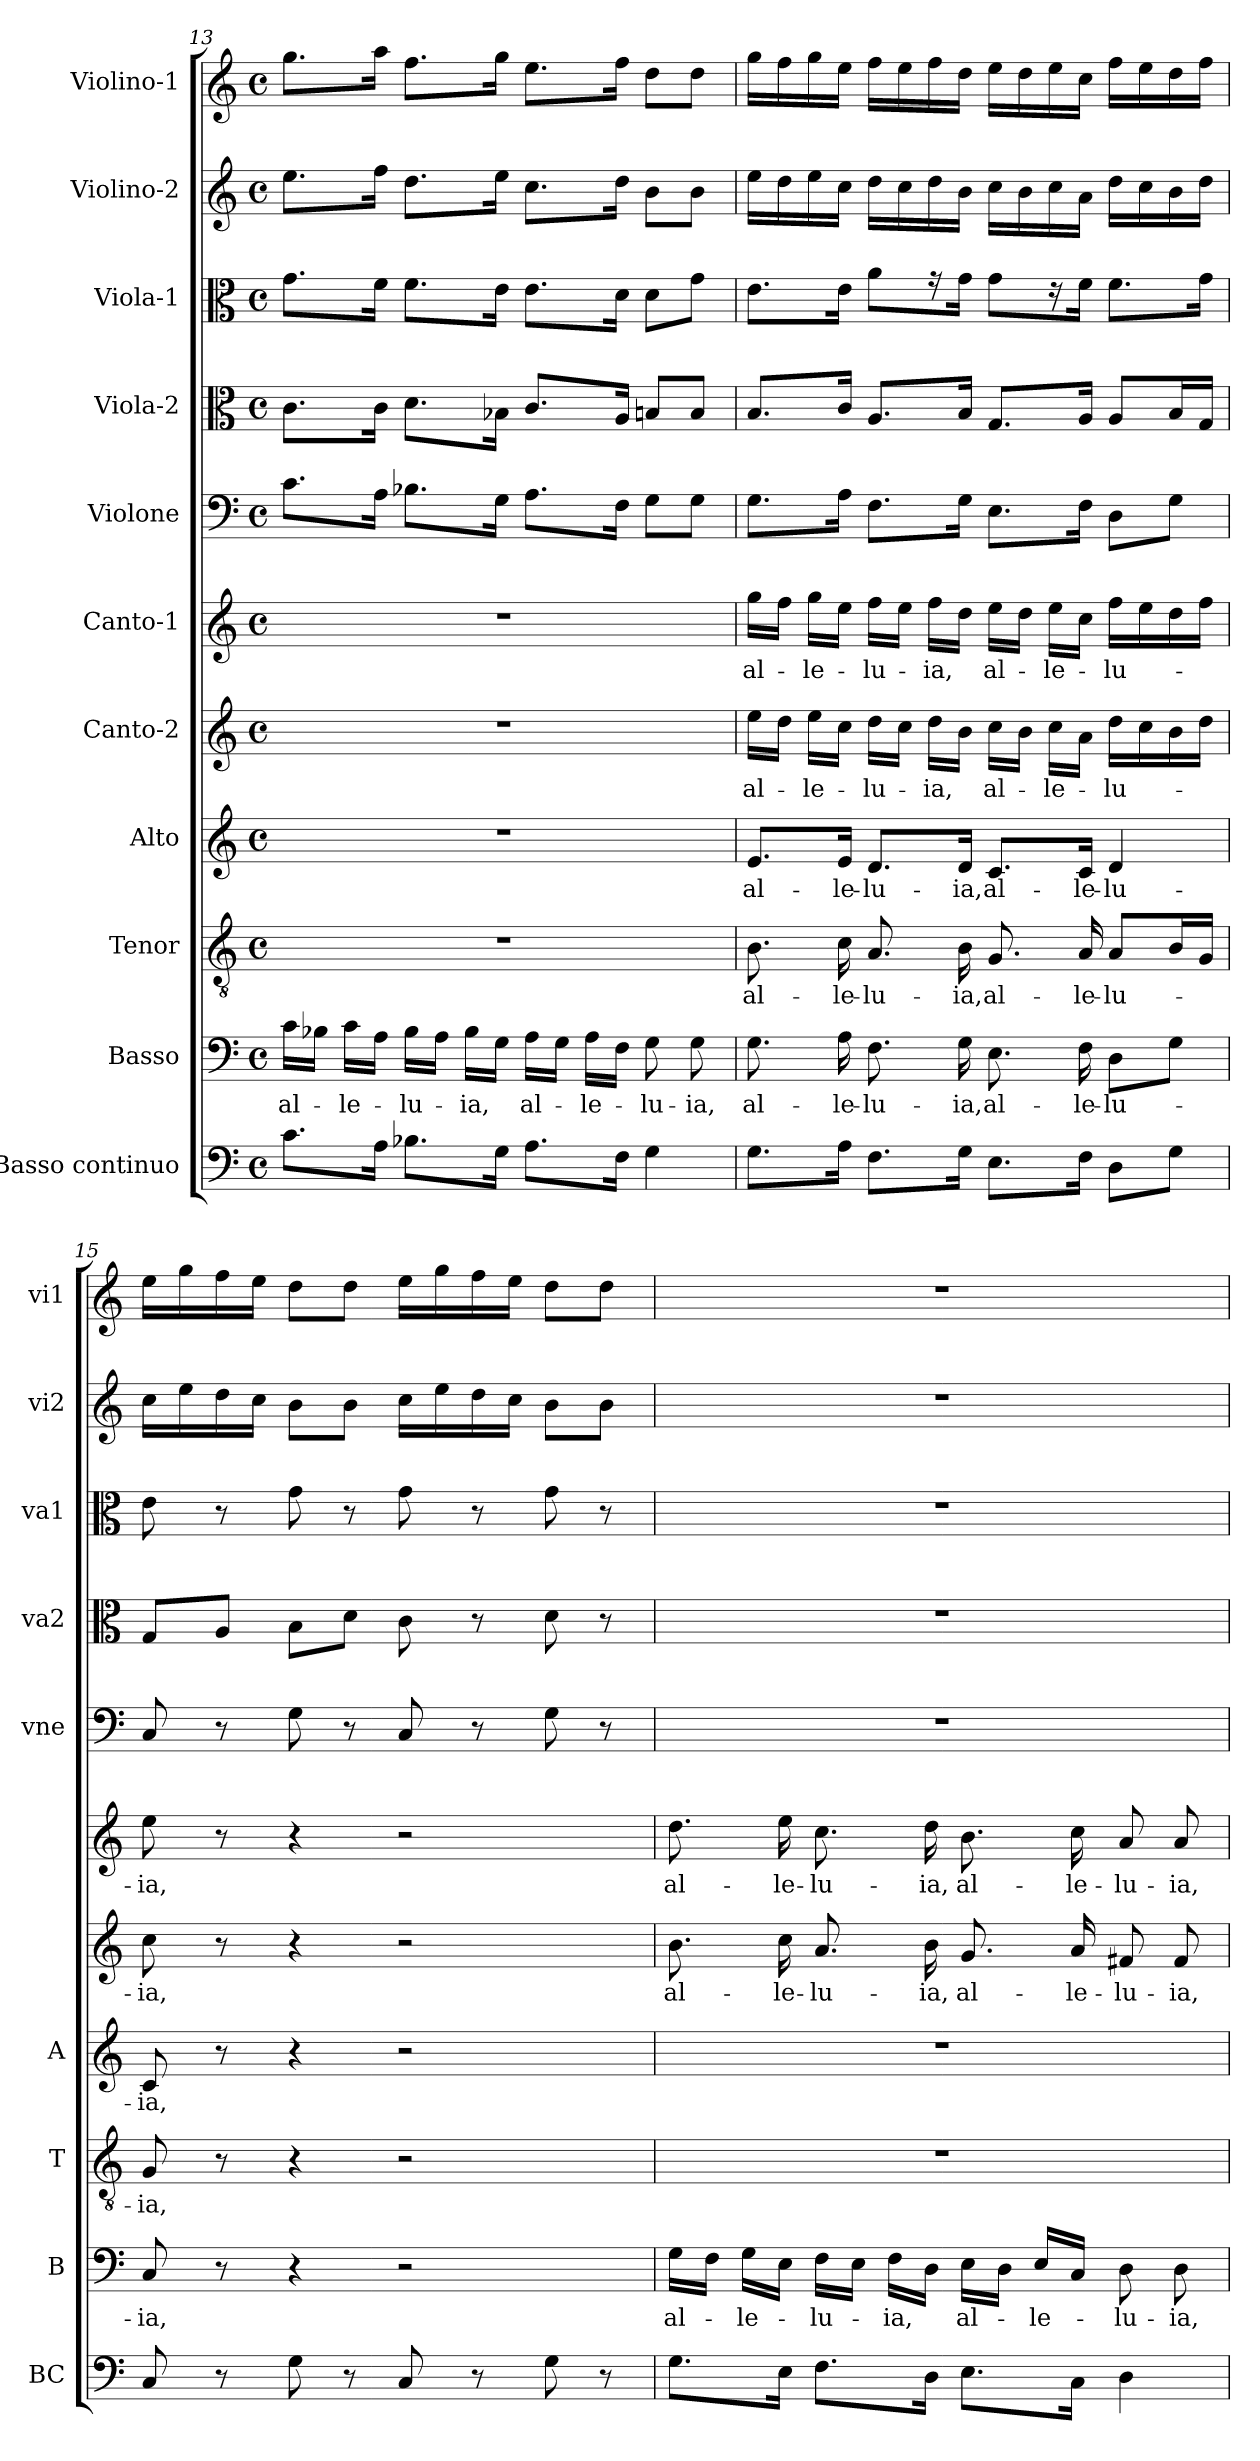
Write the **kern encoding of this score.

**kern	**kern	**text	**kern	**text	**kern	**text	**kern	**text	**kern	**text	**kern	**kern	**kern	**kern	**kern
*part11	*part10	*part10	*part9	*part9	*part8	*part8	*part7	*part7	*part6	*part6	*part5	*part4	*part3	*part2	*part1
*staff11	*staff10	*staff10	*staff9	*staff9	*staff8	*staff8	*staff7	*staff7	*staff6	*staff6	*staff5	*staff4	*staff3	*staff2	*staff1
*I"Basso continuo	*I"Basso	*	*I"Tenor	*	*I"Alto	*	*I"Canto-2	*	*I"Canto-1	*	*I"Violone	*I"Viola-2	*I"Viola-1	*I"Violino-2	*I"Violino-1
*I'BC	*I'B	*	*I'T	*	*I'A	*	*	*	*	*	*I'vne	*I'va2	*I'va1	*I'vi2	*I'vi1
*clefF4	*clefF4	*	*clefGv2	*	*clefG2	*	*clefG2	*	*clefG2	*	*clefF4	*clefC3	*clefC3	*clefG2	*clefG2
*k[]	*k[]	*	*k[]	*	*k[]	*	*k[]	*	*k[]	*	*k[]	*k[]	*k[]	*k[]	*k[]
*C:	*C:	*	*C:	*	*C:	*	*C:	*	*C:	*	*C:	*C:	*C:	*C:	*C:
*M4/4	*M4/4	*	*M4/4	*	*M4/4	*	*M4/4	*	*M4/4	*	*M4/4	*M4/4	*M4/4	*M4/4	*M4/4
*met(c)	*met(c)	*	*met(c)	*	*met(c)	*	*met(c)	*	*met(c)	*	*met(c)	*met(c)	*met(c)	*met(c)	*met(c)
=13	=13	=13	=13	=13	=13	=13	=13	=13	=13	=13	=13	=13	=13	=13	=13
!	!	!LO:LY:b	!	!	!	!	!	!	!	!	!	!	!	!	!
8.c\L	16c\LL	al-	1r	.	1r	.	1r	.	1r	.	8.c\L	8.c\L	8.g\L	8.ee\L	8.gg\L
.	16B-X\JJ	.	.	.	.	.	.	.	.	.	.	.	.	.	.
!	!	!LO:LY:b	!	!	!	!	!	!	!	!	!	!	!	!	!
.	16c\LL	-le-	.	.	.	.	.	.	.	.	.	.	.	.	.
16A\Jk	16A\JJ	.	.	.	.	.	.	.	.	.	16A\Jk	16c\Jk	16f\Jk	16ff\Jk	16aa\Jk
!	!	!LO:LY:b	!	!	!	!	!	!	!	!	!	!	!	!	!
8.B-X\L	16B-\LL	-lu-	.	.	.	.	.	.	.	.	8.B-X\L	8.d\L	8.f\L	8.dd\L	8.ff\L
.	16A\JJ	.	.	.	.	.	.	.	.	.	.	.	.	.	.
!	!	!LO:LY:b	!	!	!	!	!	!	!	!	!	!	!	!	!
.	16B-\LL	-ia,	.	.	.	.	.	.	.	.	.	.	.	.	.
16G\Jk	16G\JJ	.	.	.	.	.	.	.	.	.	16G\Jk	16B-X\Jk	16e\Jk	16ee\Jk	16gg\Jk
!	!	!LO:LY:b	!	!	!	!	!	!	!	!	!	!	!	!	!
8.A\L	16A\LL	al-	.	.	.	.	.	.	.	.	8.A\L	8.c/L	8.e\L	8.cc\L	8.ee\L
.	16G\JJ	.	.	.	.	.	.	.	.	.	.	.	.	.	.
!	!	!LO:LY:b	!	!	!	!	!	!	!	!	!	!	!	!	!
.	16A\LL	-le-	.	.	.	.	.	.	.	.	.	.	.	.	.
16F\Jk	16F\JJ	.	.	.	.	.	.	.	.	.	16F\Jk	16A/Jk	16d\Jk	16dd\Jk	16ff\Jk
!	!	!LO:LY:b	!	!	!	!	!	!	!	!	!	!	!	!	!
4G\	8G\	-lu-	.	.	.	.	.	.	.	.	8G\L	8Bn/L	8d\L	8b\L	8dd\L
!	!	!LO:LY:b	!	!	!	!	!	!	!	!	!	!	!	!	!
.	8G\	-ia,	.	.	.	.	.	.	.	.	8G\J	8B/J	8g\J	8b\J	8dd\J
=14	=14	=14	=14	=14	=14	=14	=14	=14	=14	=14	=14	=14	=14	=14	=14
!	!	!LO:LY:b	!	!LO:LY:b	!	!LO:LY:b	!	!LO:LY:b	!	!LO:LY:b	!	!	!	!	!
8.G\L	8.G\	al-	8.B\	al-	8.e/L	al-	16ee\LL	al-	16gg\LL	al-	8.G\L	8.B/L	8.e\L	16ee\LL	16gg\LL
.	.	.	.	.	.	.	16dd\JJ	.	16ff\JJ	.	.	.	.	16dd\	16ff\
!	!	!	!	!	!	!	!	!LO:LY:b	!	!LO:LY:b	!	!	!	!	!
.	.	.	.	.	.	.	16ee\LL	-le-	16gg\LL	-le-	.	.	.	16ee\	16gg\
!	!	!LO:LY:b	!	!LO:LY:b	!	!LO:LY:b	!	!	!	!	!	!	!	!	!
16A\Jk	16A\	-le-	16c\	-le-	16e/Jk	-le-	16cc\JJ	.	16ee\JJ	.	16A\Jk	16c/Jk	16e\Jk	16cc\JJ	16ee\JJ
!	!	!LO:LY:b	!	!LO:LY:b	!	!LO:LY:b	!	!LO:LY:b	!	!LO:LY:b	!	!	!	!	!
8.F\L	8.F\	-lu-	8.A/	-lu-	8.d/L	-lu-	16dd\LL	-lu-	16ff\LL	-lu-	8.F\L	8.A/L	8a\L	16dd\LL	16ff\LL
.	.	.	.	.	.	.	16cc\JJ	.	16ee\JJ	.	.	.	.	16cc\	16ee\
!	!	!	!	!	!	!	!	!LO:LY:b	!	!LO:LY:b	!	!	!	!	!
.	.	.	.	.	.	.	16dd\LL	-ia,	16ff\LL	-ia,	.	.	16r	16dd\	16ff\
!	!	!LO:LY:b	!	!LO:LY:b	!	!LO:LY:b	!	!	!	!	!	!	!	!	!
16G\Jk	16G\	-ia,	16B\	-ia,	16d/Jk	-ia,	16b\JJ	.	16dd\JJ	.	16G\Jk	16B/Jk	16g\Jk	16b\JJ	16dd\JJ
!	!	!LO:LY:b	!	!LO:LY:b	!	!LO:LY:b	!	!LO:LY:b	!	!LO:LY:b	!	!	!	!	!
8.E\L	8.E\	al-	8.G/	al-	8.c/L	al-	16cc\LL	al-	16ee\LL	al-	8.E\L	8.G/L	8g\L	16cc\LL	16ee\LL
.	.	.	.	.	.	.	16b\JJ	.	16dd\JJ	.	.	.	.	16b\	16dd\
!	!	!	!	!	!	!	!	!LO:LY:b	!	!LO:LY:b	!	!	!	!	!
.	.	.	.	.	.	.	16cc\LL	-le-	16ee\LL	-le-	.	.	16r	16cc\	16ee\
!	!	!LO:LY:b	!	!LO:LY:b	!	!LO:LY:b	!	!	!	!	!	!	!	!	!
16F\Jk	16F\	-le-	16A/	-le-	16c/Jk	-le-	16a\JJ	.	16cc\JJ	.	16F\Jk	16A/Jk	16f\Jk	16a\JJ	16cc\JJ
!	!	!LO:LY:b	!	!LO:LY:b	!	!LO:LY:b	!	!LO:LY:b	!	!LO:LY:b	!	!	!	!	!
8D\L	8D\L	-lu-	8A/L	-lu-	4d/	-lu-	16dd\LL	-lu-	16ff\LL	-lu-	8D\L	8A/L	8.f\L	16dd\LL	16ff\LL
.	.	.	.	.	.	.	16cc\	.	16ee\	.	.	.	.	16cc\	16ee\
8G\J	8G\J	.	16B/L	.	.	.	16b\	.	16dd\	.	8G\J	16B/L	.	16b\	16dd\
.	.	.	16G/JJ	.	.	.	16dd\JJ	.	16ff\JJ	.	.	16G/JJ	16g\Jk	16dd\JJ	16ff\JJ
!!LO:PB:g=z
=15	=15	=15	=15	=15	=15	=15	=15	=15	=15	=15	=15	=15	=15	=15	=15
!	!	!LO:LY:b	!	!LO:LY:b	!	!LO:LY:b	!	!LO:LY:b	!	!LO:LY:b	!	!	!	!	!
8C/	8C/	-ia,	8G/	-ia,	8c/	-ia,	8cc\	-ia,	8ee\	-ia,	8C/	8G/L	8e\	16cc\LL	16ee\LL
.	.	.	.	.	.	.	.	.	.	.	.	.	.	16ee\	16gg\
8r	8r	.	8r	.	8r	.	8r	.	8r	.	8r	8A/J	8r	16dd\	16ff\
.	.	.	.	.	.	.	.	.	.	.	.	.	.	16cc\JJ	16ee\JJ
8G\	4r	.	4r	.	4r	.	4r	.	4r	.	8G\	8B\L	8g\	8b\L	8dd\L
8r	.	.	.	.	.	.	.	.	.	.	8r	8d\J	8r	8b\J	8dd\J
8C/	2r	.	2r	.	2r	.	2r	.	2r	.	8C/	8c\	8g\	16cc\LL	16ee\LL
.	.	.	.	.	.	.	.	.	.	.	.	.	.	16ee\	16gg\
8r	.	.	.	.	.	.	.	.	.	.	8r	8r	8r	16dd\	16ff\
.	.	.	.	.	.	.	.	.	.	.	.	.	.	16cc\JJ	16ee\JJ
8G\	.	.	.	.	.	.	.	.	.	.	8G\	8d\	8g\	8b\L	8dd\L
8r	.	.	.	.	.	.	.	.	.	.	8r	8r	8r	8b\J	8dd\J
=16	=16	=16	=16	=16	=16	=16	=16	=16	=16	=16	=16	=16	=16	=16	=16
!	!	!LO:LY:b	!	!	!	!	!	!LO:LY:b	!	!LO:LY:b	!	!	!	!	!
8.G\L	16G\LL	al-	1r	.	1r	.	8.b\	al-	8.dd\	al-	1r	1r	1r	1r	1r
.	16F\JJ	.	.	.	.	.	.	.	.	.	.	.	.	.	.
!	!	!LO:LY:b	!	!	!	!	!	!	!	!	!	!	!	!	!
.	16G\LL	-le-	.	.	.	.	.	.	.	.	.	.	.	.	.
!	!	!	!	!	!	!	!	!LO:LY:b	!	!LO:LY:b	!	!	!	!	!
16E\Jk	16E\JJ	.	.	.	.	.	16cc\	-le-	16ee\	-le-	.	.	.	.	.
!	!	!LO:LY:b	!	!	!	!	!	!LO:LY:b	!	!LO:LY:b	!	!	!	!	!
8.F\L	16F\LL	-lu-	.	.	.	.	8.a/	-lu-	8.cc\	-lu-	.	.	.	.	.
.	16E\JJ	.	.	.	.	.	.	.	.	.	.	.	.	.	.
!	!	!LO:LY:b	!	!	!	!	!	!	!	!	!	!	!	!	!
.	16F\LL	-ia,	.	.	.	.	.	.	.	.	.	.	.	.	.
!	!	!	!	!	!	!	!	!LO:LY:b	!	!LO:LY:b	!	!	!	!	!
16D\Jk	16D\JJ	.	.	.	.	.	16b\	-ia,	16dd\	-ia,	.	.	.	.	.
!	!	!LO:LY:b	!	!	!	!	!	!LO:LY:b	!	!LO:LY:b	!	!	!	!	!
8.E\L	16E\LL	al-	.	.	.	.	8.g/	al-	8.b\	al-	.	.	.	.	.
.	16D\JJ	.	.	.	.	.	.	.	.	.	.	.	.	.	.
!	!	!LO:LY:b	!	!	!	!	!	!	!	!	!	!	!	!	!
.	16E/LL	-le-	.	.	.	.	.	.	.	.	.	.	.	.	.
!	!	!	!	!	!	!	!	!LO:LY:b	!	!LO:LY:b	!	!	!	!	!
16C\Jk	16C/JJ	.	.	.	.	.	16a/	-le-	16cc\	-le-	.	.	.	.	.
!	!	!LO:LY:b	!	!	!	!	!	!LO:LY:b	!	!LO:LY:b	!	!	!	!	!
4D\	8D\	-lu-	.	.	.	.	8f#X/	-lu-	8a/	-lu-	.	.	.	.	.
!	!	!LO:LY:b	!	!	!	!	!	!LO:LY:b	!	!LO:LY:b	!	!	!	!	!
.	8D\	-ia,	.	.	.	.	8f#/	-ia,	8a/	-ia,	.	.	.	.	.
=	=	=	=	=	=	=	=	=	=	=	=	=	=	=	=
*-	*-	*-	*-	*-	*-	*-	*-	*-	*-	*-	*-	*-	*-	*-	*-
